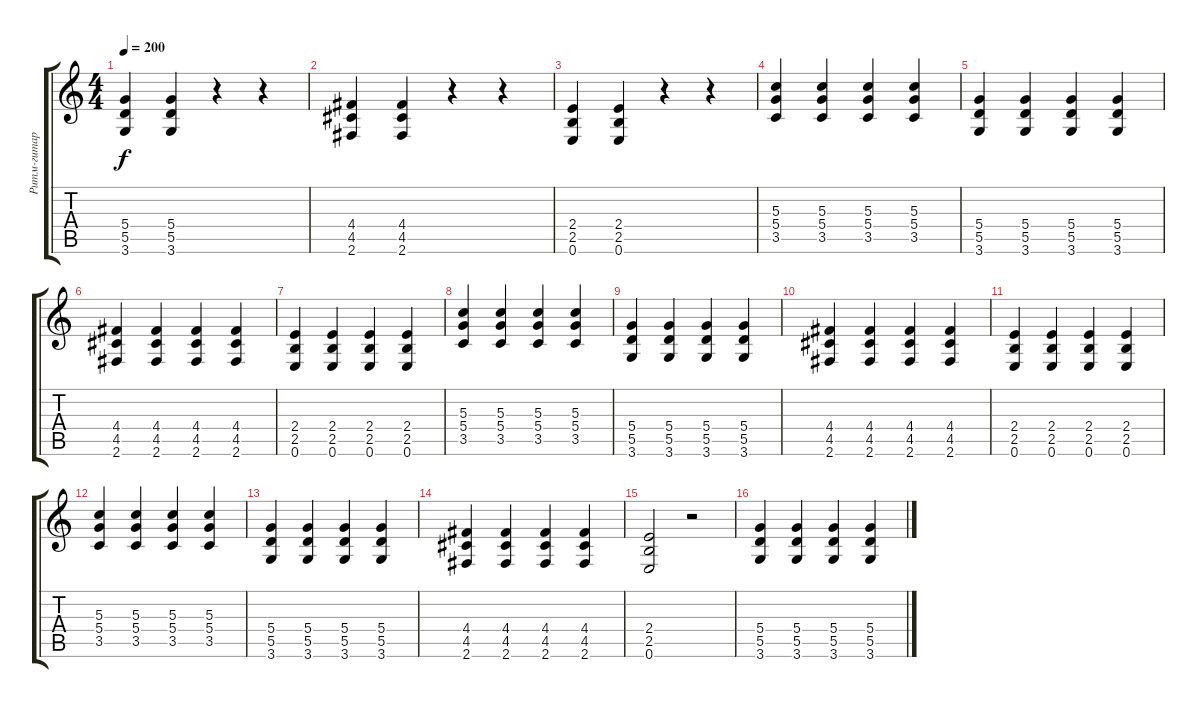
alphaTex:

\track ("Ритм-гитара" "Ритм-гитар") {instrument overdrivenguitar}
\staff {score tabs}
\tuning (E4 B3 G3 D3 A2 E2) {hide}
\ts (4 4)
\tempo 200
\clef g2
\ks c
(5.4 5.5 3.6).4{dy f} (5.4 5.5 3.6).4 r.4 r.4 |
(4.4 4.5 2.6).4 (4.4 4.5 2.6).4 r.4 r.4 |
(2.4 2.5 0.6).4 (2.4 2.5 0.6).4 r.4 r.4 |
(5.3 5.4 3.5).4 (5.3 5.4 3.5).4 (5.3 5.4 3.5).4 (5.3 5.4 3.5).4 |
(5.4 5.5 3.6).4 (5.4 5.5 3.6).4 (5.4 5.5 3.6).4 (5.4 5.5 3.6).4 |
(4.4 4.5 2.6).4 (4.4 4.5 2.6).4 (4.4 4.5 2.6).4 (4.4 4.5 2.6).4 |
(2.4 2.5 0.6).4 (2.4 2.5 0.6).4 (2.4 2.5 0.6).4 (2.4 2.5 0.6).4 |
(5.3 5.4 3.5).4 (5.3 5.4 3.5).4 (5.3 5.4 3.5).4 (5.3 5.4 3.5).4 |
(5.4 5.5 3.6).4 (5.4 5.5 3.6).4 (5.4 5.5 3.6).4 (5.4 5.5 3.6).4 |
(4.4 4.5 2.6).4 (4.4 4.5 2.6).4 (4.4 4.5 2.6).4 (4.4 4.5 2.6).4 |
(2.4 2.5 0.6).4 (2.4 2.5 0.6).4 (2.4 2.5 0.6).4 (2.4 2.5 0.6).4 |
(5.3 5.4 3.5).4 (5.3 5.4 3.5).4 (5.3 5.4 3.5).4 (5.3 5.4 3.5).4 |
(5.4 5.5 3.6).4 (5.4 5.5 3.6).4 (5.4 5.5 3.6).4 (5.4 5.5 3.6).4 |
(4.4 4.5 2.6).4 (4.4 4.5 2.6).4 (4.4 4.5 2.6).4 (4.4 4.5 2.6).4 |
(2.4 2.5 0.6).2 r.2 |
(5.4 5.5 3.6).4 (5.4 5.5 3.6).4 (5.4 5.5 3.6).4 (5.4 5.5 3.6).4
